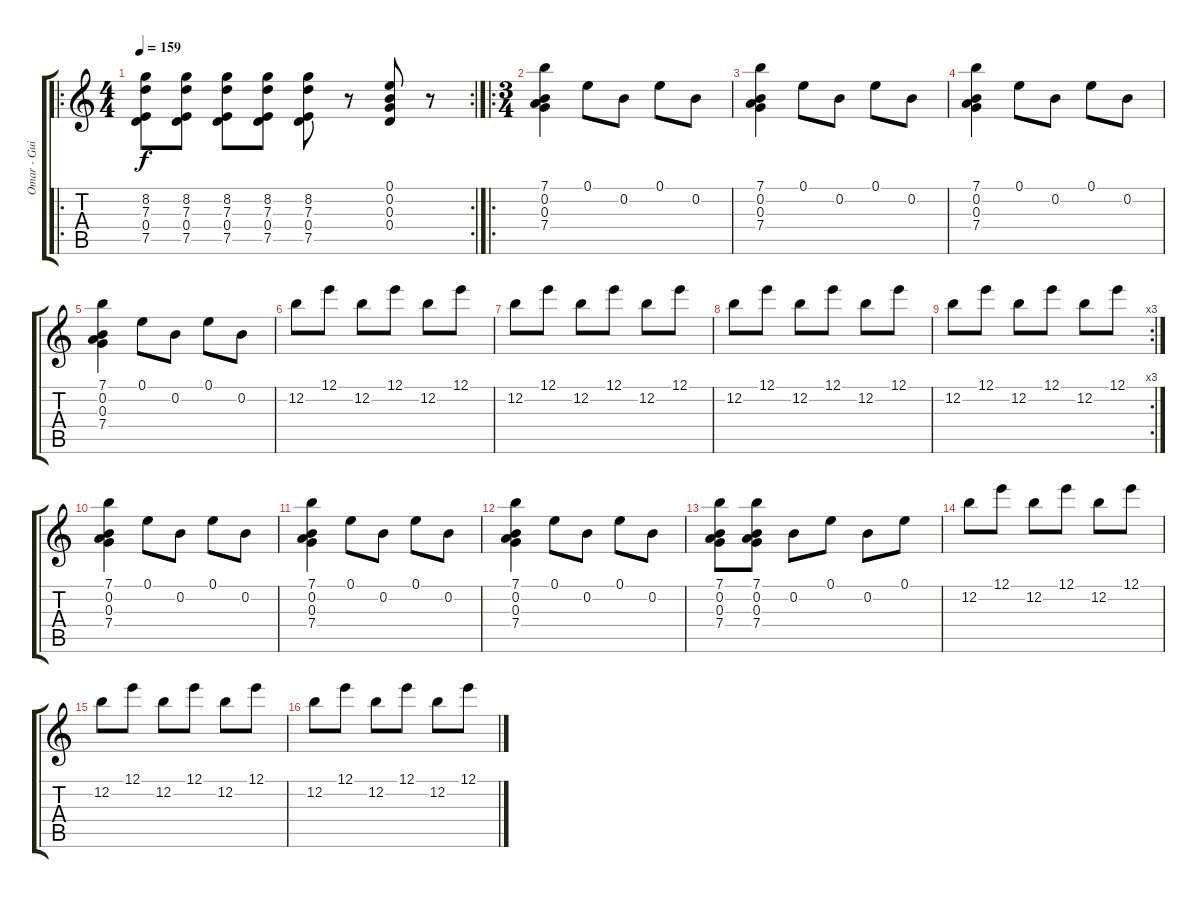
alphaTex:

\track ("Omar - Guitar 2" "Omar - Gui") {instrument distortionguitar}
\staff {score tabs}
\tuning (E4 B3 G3 D3 A2 E2) {hide}
\ro
\rc 2
\ts (4 4)
\tempo 159
\clef g2
\ks c
(8.2 7.3 0.4 7.5).8{dy f instrument distortionguitar} (8.2 7.3 0.4 7.5).8 (8.2 7.3 0.4 7.5).8 (8.2 7.3 0.4 7.5).8 (8.2 7.3 0.4 7.5).8 r.8 (0.1 0.2 0.3 0.4).8 r.8 |
\ro
\ts (3 4)
(7.1 0.2 0.3 7.4).4 0.1.8 0.2.8 0.1.8 0.2.8 |
(7.1 0.2 0.3 7.4).4 0.1.8 0.2.8 0.1.8 0.2.8 |
(7.1 0.2 0.3 7.4).4 0.1.8 0.2.8 0.1.8 0.2.8 |
(7.1 0.2 0.3 7.4).4 0.1.8 0.2.8 0.1.8 0.2.8 |
12.2.8{volume 6} 12.1.8 12.2.8 12.1.8{volume 8} 12.2.8 12.1.8 |
12.2.8{volume 10} 12.1.8 12.2.8 12.1.8{volume 11} 12.2.8 12.1.8 |
12.2.8{volume 12} 12.1.8 12.2.8 12.1.8 12.2.8 12.1.8 |
\rc 3
12.2.8 12.1.8 12.2.8 12.1.8 12.2.8 12.1.8 |
(7.1 0.2 0.3 7.4).4 0.1.8 0.2.8 0.1.8 0.2.8 |
(7.1 0.2 0.3 7.4).4 0.1.8 0.2.8 0.1.8 0.2.8 |
(7.1 0.2 0.3 7.4).4 0.1.8 0.2.8 0.1.8 0.2.8 |
(7.1 0.2 0.3 7.4).8 (7.1 0.2 0.3 7.4).8 0.2.8 0.1.8 0.2.8 0.1.8 |
12.2.8{volume 6} 12.1.8 12.2.8 12.1.8{volume 8} 12.2.8 12.1.8 |
12.2.8{volume 10} 12.1.8 12.2.8 12.1.8{volume 11} 12.2.8 12.1.8 |
12.2.8{volume 12} 12.1.8 12.2.8 12.1.8 12.2.8 12.1.8
